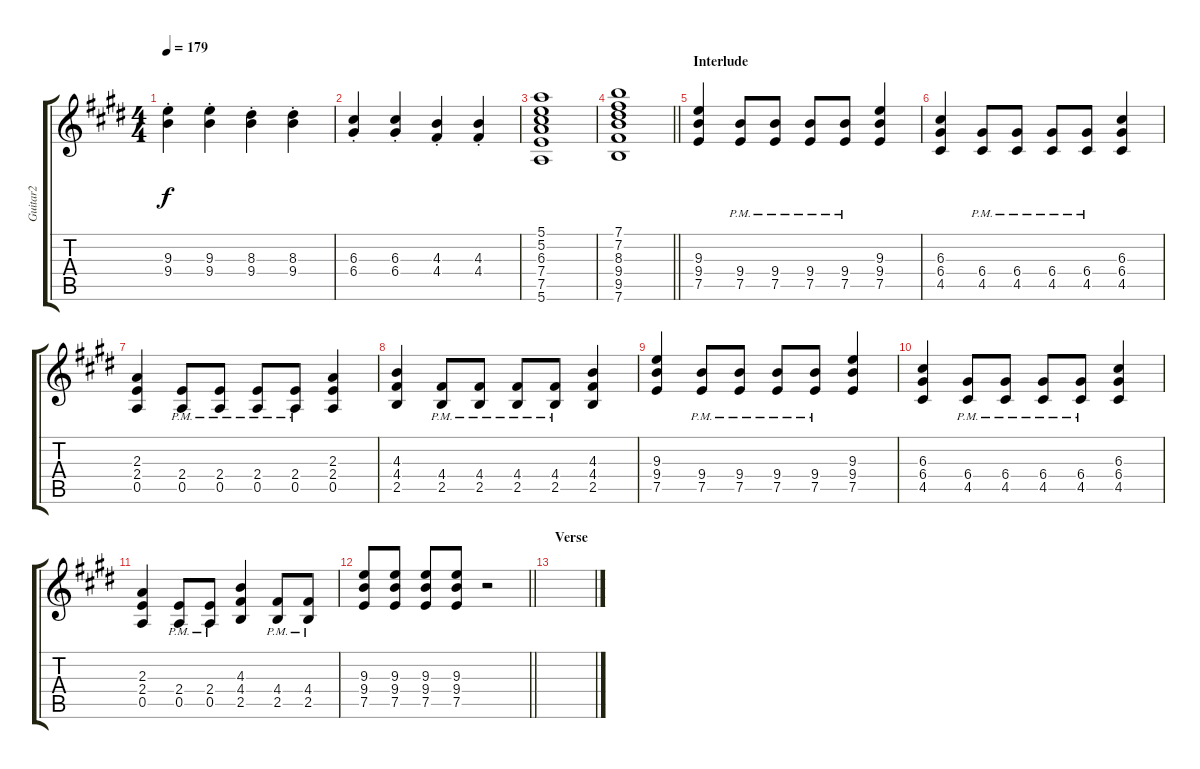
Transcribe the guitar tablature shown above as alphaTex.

\track ("Guitar2" "Guitar2") {instrument overdrivenguitar}
\staff {score tabs}
\tuning (E4 B3 G3 D3 A2 E2) {hide}
\ts (4 4)
\tempo 179
\clef g2
\ks e
(9.3{st} 9.4{st}).4{dy f} (9.3{st} 9.4{st}).4 (8.3{st} 9.4{st}).4 (8.3{st} 9.4{st}).4 |
(6.3{st} 6.4{st}).4 (6.3{st} 6.4{st}).4 (4.3{st} 4.4{st}).4 (4.3{st} 4.4{st}).4 |
(5.1 5.2 6.3 7.4 7.5 5.6).1 |
\barLineRight lightlight
(7.1 7.2 8.3 9.4 9.5 7.6).1 |
\section ("" "Interlude")
(9.3 9.4 7.5).4 (9.4{pm} 7.5{pm}).8 (9.4{pm} 7.5{pm}).8 (9.4{pm} 7.5{pm}).8 (9.4{pm} 7.5{pm}).8 (9.3 9.4 7.5).4 |
(6.3 6.4 4.5).4 (6.4{pm} 4.5{pm}).8 (6.4{pm} 4.5{pm}).8 (6.4{pm} 4.5{pm}).8 (6.4{pm} 4.5{pm}).8 (6.3 6.4 4.5).4 |
(2.3 2.4 0.5).4 (2.4{pm} 0.5{pm}).8 (2.4{pm} 0.5{pm}).8 (2.4{pm} 0.5{pm}).8 (2.4{pm} 0.5{pm}).8 (2.3 2.4 0.5).4 |
(4.3 4.4 2.5).4 (4.4{pm} 2.5{pm}).8 (4.4{pm} 2.5{pm}).8 (4.4{pm} 2.5{pm}).8 (4.4{pm} 2.5{pm}).8 (4.3 4.4 2.5).4 |
(9.3 9.4 7.5).4 (9.4{pm} 7.5{pm}).8 (9.4{pm} 7.5{pm}).8 (9.4{pm} 7.5{pm}).8 (9.4{pm} 7.5{pm}).8 (9.3 9.4 7.5).4 |
(6.3 6.4 4.5).4 (6.4{pm} 4.5{pm}).8 (6.4{pm} 4.5{pm}).8 (6.4{pm} 4.5{pm}).8 (6.4{pm} 4.5{pm}).8 (6.3 6.4 4.5).4 |
(2.3 2.4 0.5).4 (2.4{pm} 0.5{pm}).8 (2.4{pm} 0.5{pm}).8 (4.3 4.4 2.5).4 (4.4{pm} 2.5{pm}).8 (4.4{pm} 2.5{pm}).8 |
\barLineRight lightlight
(9.3 9.4 7.5).8 (9.3 9.4 7.5).8 (9.3 9.4 7.5).8 (9.3 9.4 7.5).8 r.2 |
\section ("" "Verse")
